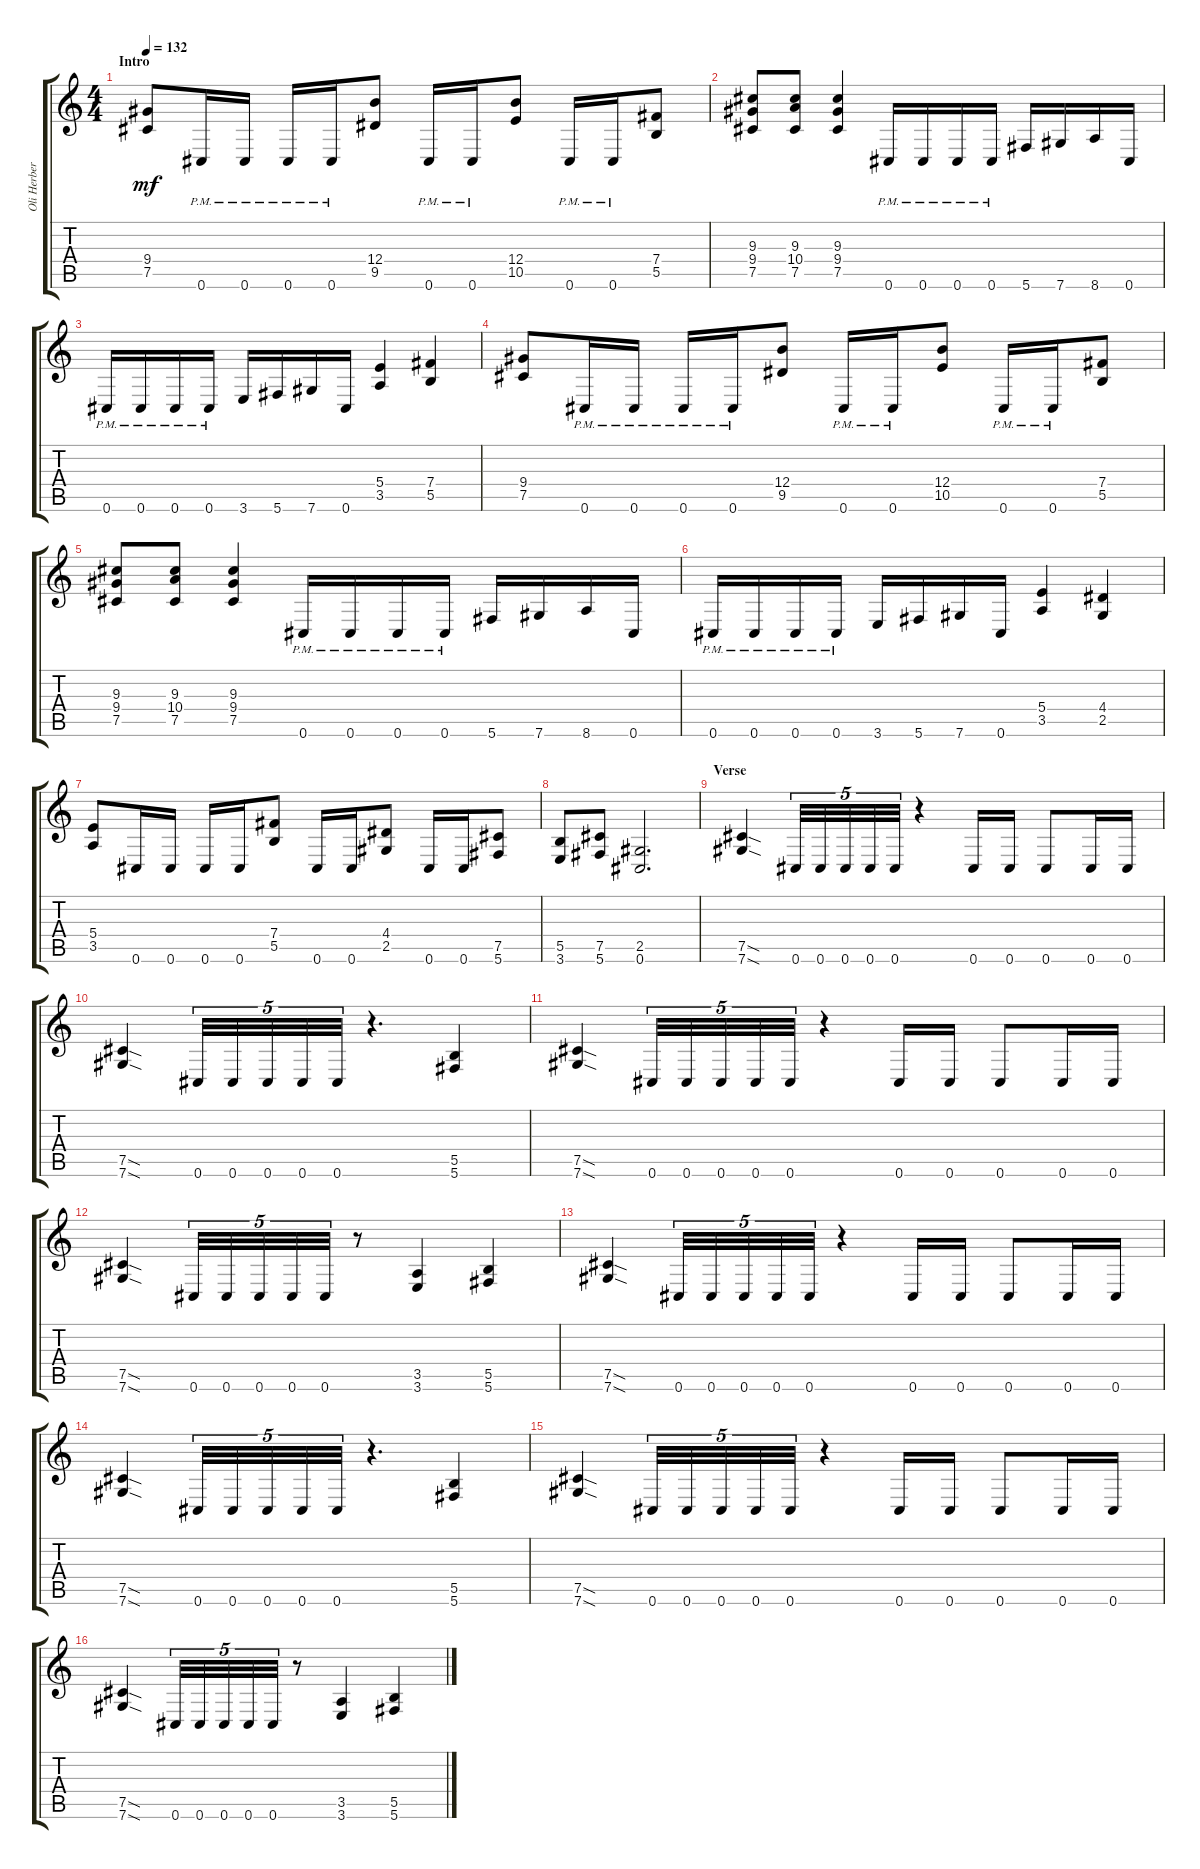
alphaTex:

\track ("Oli Herbert" "Oli Herber") {instrument distortionguitar}
\staff {score tabs}
\tuning (Db4 Ab3 E3 B2 Gb2 Db2) {hide}
\ts (4 4)
\section ("" "Intro")
\tempo 132
\clef g2
\ks c
(9.4 7.5).8{dy mf instrument distortionguitar} 0.6{pm}.16 0.6{pm}.16 0.6{pm}.16 0.6{pm}.16 (12.4 9.5).8 0.6{pm}.16 0.6{pm}.16 (12.4 10.5).8 0.6{pm}.16 0.6{pm}.16 (7.4 5.5).8 |
(9.3 9.4 7.5).8 (9.3 10.4 7.5).8 (9.3 9.4 7.5).4 0.6{pm}.16 0.6{pm}.16 0.6{pm}.16 0.6{pm}.16 5.6.16 7.6.16 8.6.16 0.6.16 |
0.6{pm}.16 0.6{pm}.16 0.6{pm}.16 0.6{pm}.16 3.6.16 5.6.16 7.6.16 0.6.16 (5.4 3.5).4 (7.4 5.5).4 |
(9.4 7.5).8 0.6{pm}.16 0.6{pm}.16 0.6{pm}.16 0.6{pm}.16 (12.4 9.5).8 0.6{pm}.16 0.6{pm}.16 (12.4 10.5).8 0.6{pm}.16 0.6{pm}.16 (7.4 5.5).8 |
(9.3 9.4 7.5).8 (9.3 10.4 7.5).8 (9.3 9.4 7.5).4 0.6{pm}.16 0.6{pm}.16 0.6{pm}.16 0.6{pm}.16 5.6.16 7.6.16 8.6.16 0.6.16 |
0.6{pm}.16 0.6{pm}.16 0.6{pm}.16 0.6{pm}.16 3.6.16 5.6.16 7.6.16 0.6.16 (5.4 3.5).4 (4.4 2.5).4 |
(5.4 3.5).8 0.6.16 0.6.16 0.6.16 0.6.16 (7.4 5.5).8 0.6.16 0.6.16 (4.4 2.5).8 0.6.16 0.6.16 (7.5 5.6).8 |
(5.5 3.6).8 (7.5 5.6).8 (2.5 0.6).2{d} |
\section ("" "Verse")
(7.5{sod} 7.6{sod}).4 0.6.32{tu (5 4)} 0.6.32{tu (5 4)} 0.6.32{tu (5 4)} 0.6.32{tu (5 4)} 0.6.32{tu (5 4)} r.4 0.6.16 0.6.16 0.6.8 0.6.16 0.6.16 |
(7.5{sod} 7.6{sod}).4 0.6.32{tu (5 4)} 0.6.32{tu (5 4)} 0.6.32{tu (5 4)} 0.6.32{tu (5 4)} 0.6.32{tu (5 4)} r.4{d} (5.5 5.6).4 |
(7.5{sod} 7.6{sod}).4 0.6.32{tu (5 4)} 0.6.32{tu (5 4)} 0.6.32{tu (5 4)} 0.6.32{tu (5 4)} 0.6.32{tu (5 4)} r.4 0.6.16 0.6.16 0.6.8 0.6.16 0.6.16 |
(7.5{sod} 7.6{sod}).4 0.6.32{tu (5 4)} 0.6.32{tu (5 4)} 0.6.32{tu (5 4)} 0.6.32{tu (5 4)} 0.6.32{tu (5 4)} r.8 (3.5 3.6).4 (5.5 5.6).4 |
(7.5{sod} 7.6{sod}).4 0.6.32{tu (5 4)} 0.6.32{tu (5 4)} 0.6.32{tu (5 4)} 0.6.32{tu (5 4)} 0.6.32{tu (5 4)} r.4 0.6.16 0.6.16 0.6.8 0.6.16 0.6.16 |
(7.5{sod} 7.6{sod}).4 0.6.32{tu (5 4)} 0.6.32{tu (5 4)} 0.6.32{tu (5 4)} 0.6.32{tu (5 4)} 0.6.32{tu (5 4)} r.4{d} (5.5 5.6).4 |
(7.5{sod} 7.6{sod}).4 0.6.32{tu (5 4)} 0.6.32{tu (5 4)} 0.6.32{tu (5 4)} 0.6.32{tu (5 4)} 0.6.32{tu (5 4)} r.4 0.6.16 0.6.16 0.6.8 0.6.16 0.6.16 |
(7.5{sod} 7.6{sod}).4 0.6.32{tu (5 4)} 0.6.32{tu (5 4)} 0.6.32{tu (5 4)} 0.6.32{tu (5 4)} 0.6.32{tu (5 4)} r.8 (3.5 3.6).4 (5.5 5.6).4
